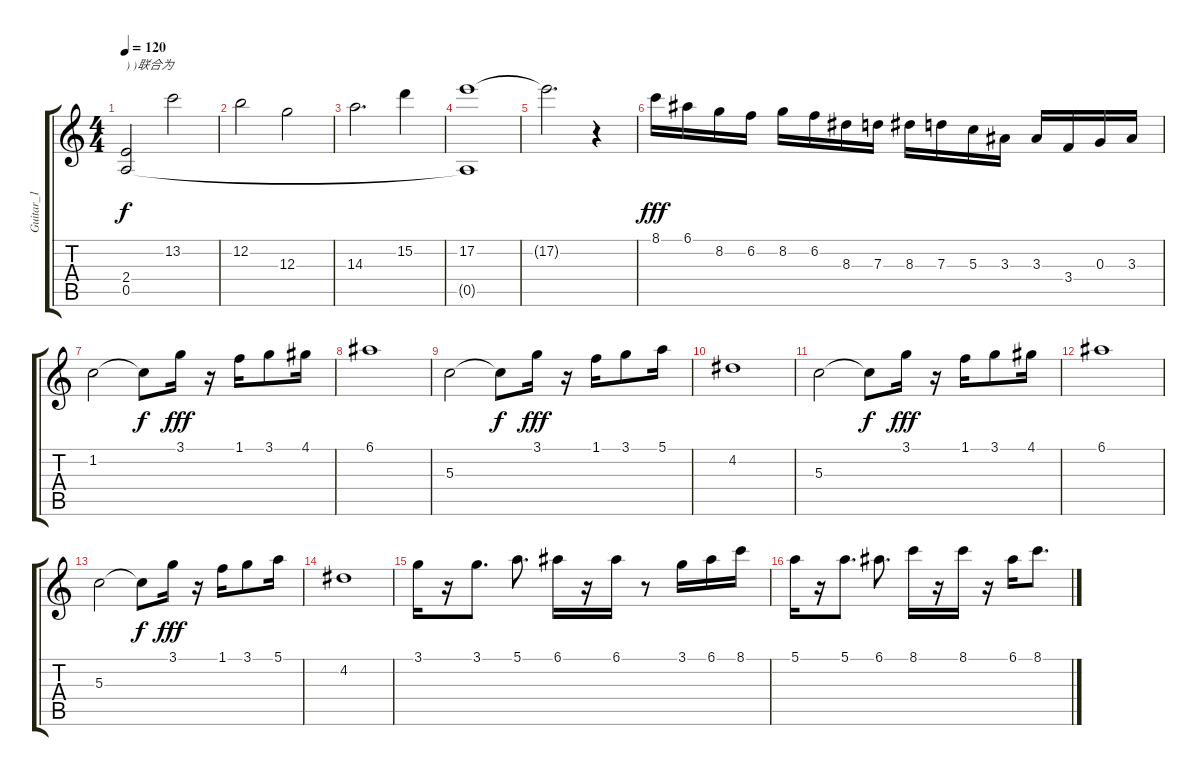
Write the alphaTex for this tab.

\track ("Guitar_1" "Guitar_1") {instrument overdrivenguitar}
\staff {score tabs}
\tuning (E4 B3 G3 D3 A2 E2) {hide}
\ts (4 4)
\tempo 120
\clef g2
\ks c
(2.4 0.5).2{txt ") )联合为" dy f instrument overdrivenguitar} 13.2.2 |
12.2.2 12.3.2 |
14.3.2{d} 15.2.4 |
(17.2 0.5{t}).1 |
17.2{t}.2{d} r.4 |
8.1.16{txt " " dy fff} 6.1.16 8.2.16 6.2.16 8.2.16 6.2.16 8.3.16 7.3.16 8.3.16 7.3.16 5.3.16 3.3.16 3.3.16 3.4.16 0.3.16 3.3.16 |
1.2.2 1.2{t}.8{dy f} 3.1.16{dy fff} r.16 1.1.16 3.1.8 4.1.16 |
6.1.1 |
5.3.2 5.3{t}.8{dy f} 3.1.16{dy fff} r.16 1.1.16 3.1.8 5.1.16 |
4.2.1 |
5.3.2 5.3{t}.8{dy f} 3.1.16{dy fff} r.16 1.1.16 3.1.8 4.1.16 |
6.1.1 |
5.3.2 5.3{t}.8{dy f} 3.1.16{dy fff} r.16 1.1.16 3.1.8 5.1.16 |
4.2.1 |
3.1.16 r.16 3.1.8{d} 5.1.8{d} 6.1.16 r.16 6.1.16 r.8 3.1.16 6.1.16 8.1.16 |
5.1.16 r.16 5.1.8{d} 6.1.8{d} 8.1.16 r.16 8.1.16 r.16 6.1.16 8.1.8{d}
